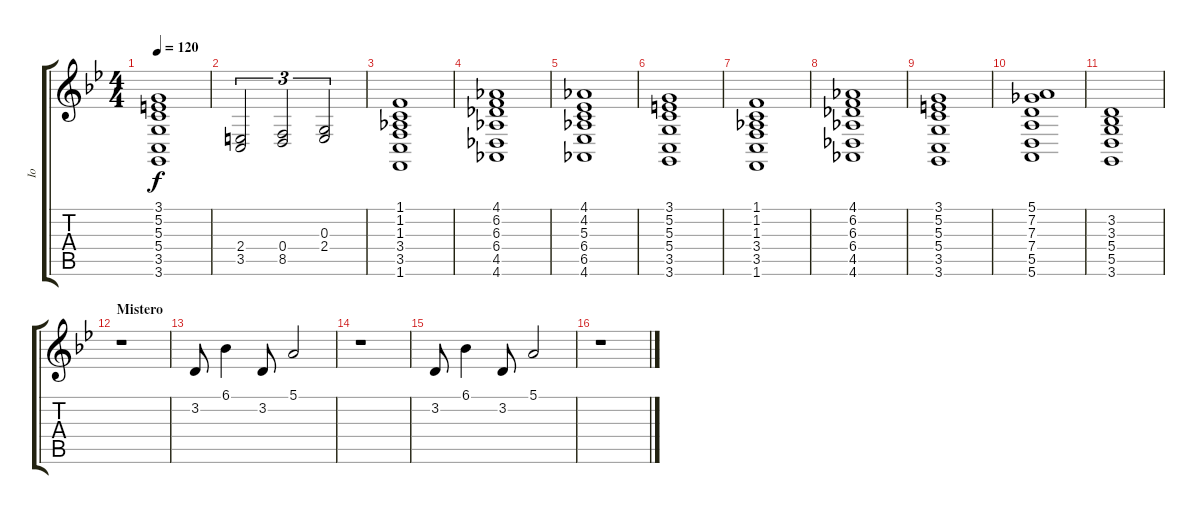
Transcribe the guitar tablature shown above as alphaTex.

\track ("Io" "Io") {instrument harpsichord}
\staff {score tabs}
\tuning (E4 B3 G3 D3 A2 E2) {hide}
\ts (4 4)
\tempo 120
\clef g2
\ks gminor
(3.1 5.2 5.3 5.4 3.5 3.6).1{dy f} |
(2.4 3.5).2{tu (3 2)} (0.4 8.5).2{tu (3 2)} (0.3 2.4).2{tu (3 2)} |
(1.1 1.2 1.3 3.4 3.5 1.6).1 |
(4.1 6.2 6.3 6.4 4.5 4.6).1 |
(4.1 4.2 5.3 6.4 6.5 4.6).1 |
(3.1 5.2 5.3 5.4 3.5 3.6).1 |
(1.1 1.2 1.3 3.4 3.5 1.6).1 |
(4.1 6.2 6.3 6.4 4.5 4.6).1 |
(3.1 5.2 5.3 5.4 3.5 3.6).1 |
(5.1 7.2 7.3 7.4 5.5 5.6).1 |
(3.2 3.3 5.4 5.5 3.6).1 |
\section ("" "Mistero")
r.1 |
3.2.8{instrument acousticgrandpiano} 6.1.4 3.2.8 5.1.2 |
r.1 |
3.2.8{instrument acousticgrandpiano} 6.1.4 3.2.8 5.1.2 |
r.1
